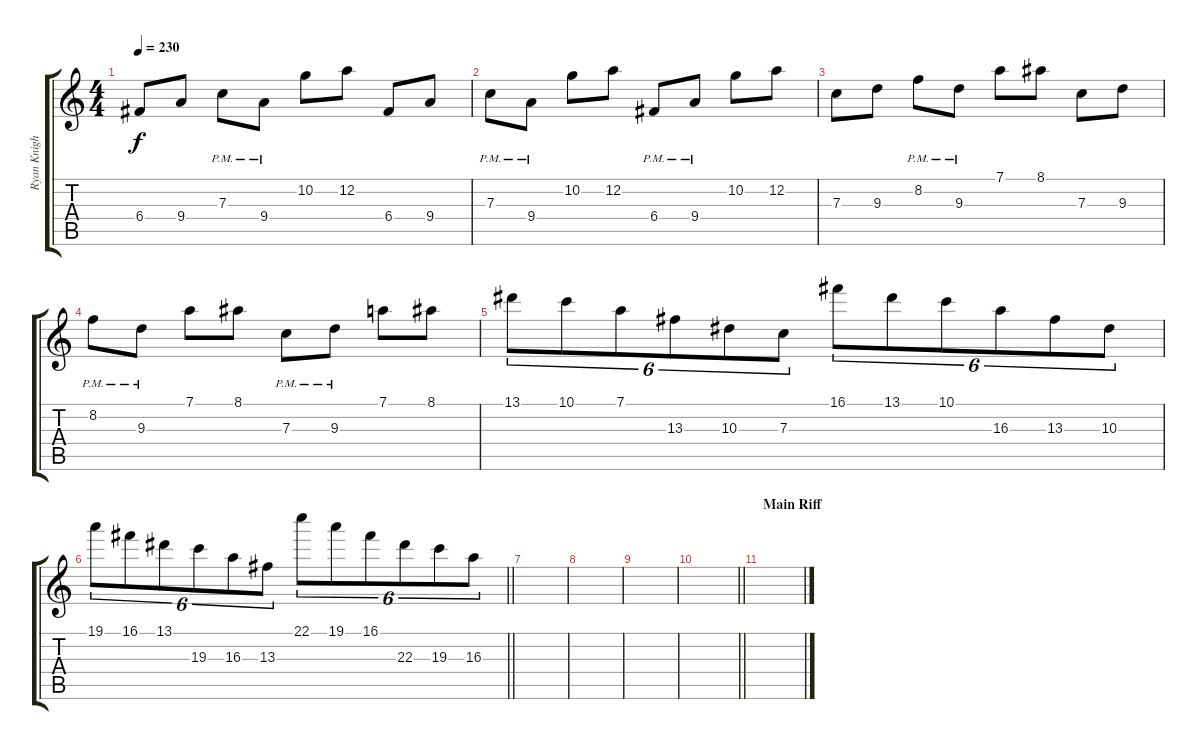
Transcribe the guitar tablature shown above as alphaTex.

\track ("Ryan Knight Lead" "Ryan Knigh") {instrument distortionguitar}
\staff {score tabs}
\tuning (D4 A3 F3 C3 G2 D2) {hide}
\ts (4 4)
\tempo 230
\clef g2
\ks c
6.4.8{dy f} 9.4.8 7.3{pm}.8 9.4{pm}.8 10.2.8 12.2.8 6.4.8 9.4.8 |
7.3{pm}.8 9.4{pm}.8 10.2.8 12.2.8 6.4{pm}.8 9.4{pm}.8 10.2.8 12.2.8 |
7.3.8 9.3.8 8.2{pm}.8 9.3{pm}.8 7.1.8 8.1.8 7.3.8 9.3.8 |
8.2{pm}.8 9.3{pm}.8 7.1.8 8.1.8 7.3{pm}.8 9.3{pm}.8 7.1.8 8.1.8 |
13.1.8{tu (6 4)} 10.1.8{tu (6 4)} 7.1.8{tu (6 4)} 13.3.8{tu (6 4)} 10.3.8{tu (6 4)} 7.3.8{tu (6 4)} 16.1.8{tu (6 4)} 13.1.8{tu (6 4)} 10.1.8{tu (6 4)} 16.3.8{tu (6 4)} 13.3.8{tu (6 4)} 10.3.8{tu (6 4)} |
\barLineRight lightlight
19.1.8{tu (6 4)} 16.1.8{tu (6 4)} 13.1.8{tu (6 4)} 19.3.8{tu (6 4)} 16.3.8{tu (6 4)} 13.3.8{tu (6 4)} 22.1.8{tu (6 4)} 19.1.8{tu (6 4)} 16.1.8{tu (6 4)} 22.3.8{tu (6 4)} 19.3.8{tu (6 4)} 16.3.8{tu (6 4)} |
|
|
|
\barLineRight lightlight
|
\section ("" "Main Riff")
